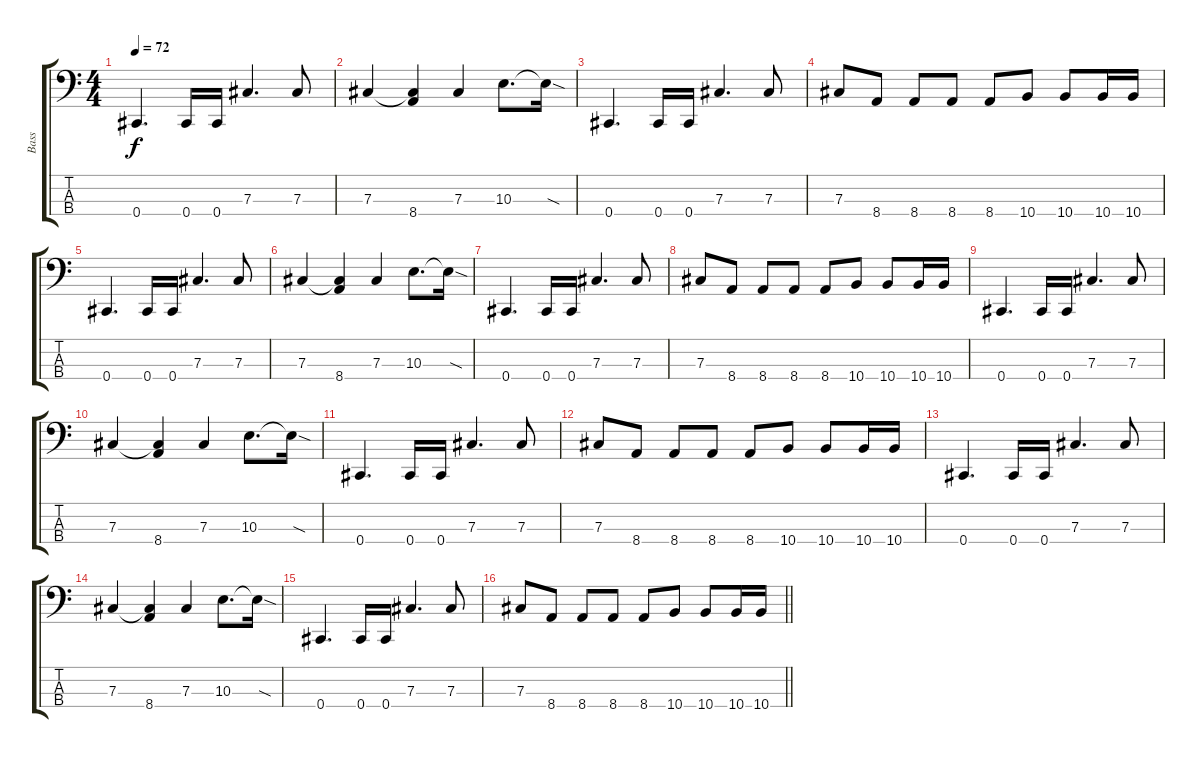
\track ("Bass" "Bass") {instrument electricbasspick}
\staff {score tabs}
\tuning (E2 B1 Gb1 Db1) {hide}
\ts (4 4)
\tempo 72
\clef f4
\ks c
0.4.4{d dy f} 0.4.16 0.4.16 7.3.4{d} 7.3.8 |
7.3.4 (7.3{t} 8.4).4 7.3.4 10.3.8{d} 10.3{sod t}.16 |
0.4.4{d} 0.4.16 0.4.16 7.3.4{d} 7.3.8 |
7.3.8 8.4.8 8.4.8 8.4.8 8.4.8 10.4.8 10.4.8 10.4.16 10.4.16 |
0.4.4{d} 0.4.16 0.4.16 7.3.4{d} 7.3.8 |
7.3.4 (7.3{t} 8.4).4 7.3.4 10.3.8{d} 10.3{sod t}.16 |
0.4.4{d} 0.4.16 0.4.16 7.3.4{d} 7.3.8 |
7.3.8 8.4.8 8.4.8 8.4.8 8.4.8 10.4.8 10.4.8 10.4.16 10.4.16 |
0.4.4{d} 0.4.16 0.4.16 7.3.4{d} 7.3.8 |
7.3.4 (7.3{t} 8.4).4 7.3.4 10.3.8{d} 10.3{sod t}.16 |
0.4.4{d} 0.4.16 0.4.16 7.3.4{d} 7.3.8 |
7.3.8 8.4.8 8.4.8 8.4.8 8.4.8 10.4.8 10.4.8 10.4.16 10.4.16 |
0.4.4{d} 0.4.16 0.4.16 7.3.4{d} 7.3.8 |
7.3.4 (7.3{t} 8.4).4 7.3.4 10.3.8{d} 10.3{sod t}.16 |
0.4.4{d} 0.4.16 0.4.16 7.3.4{d} 7.3.8 |
\barLineRight lightlight
7.3.8 8.4.8 8.4.8 8.4.8 8.4.8 10.4.8 10.4.8 10.4.16 10.4.16
